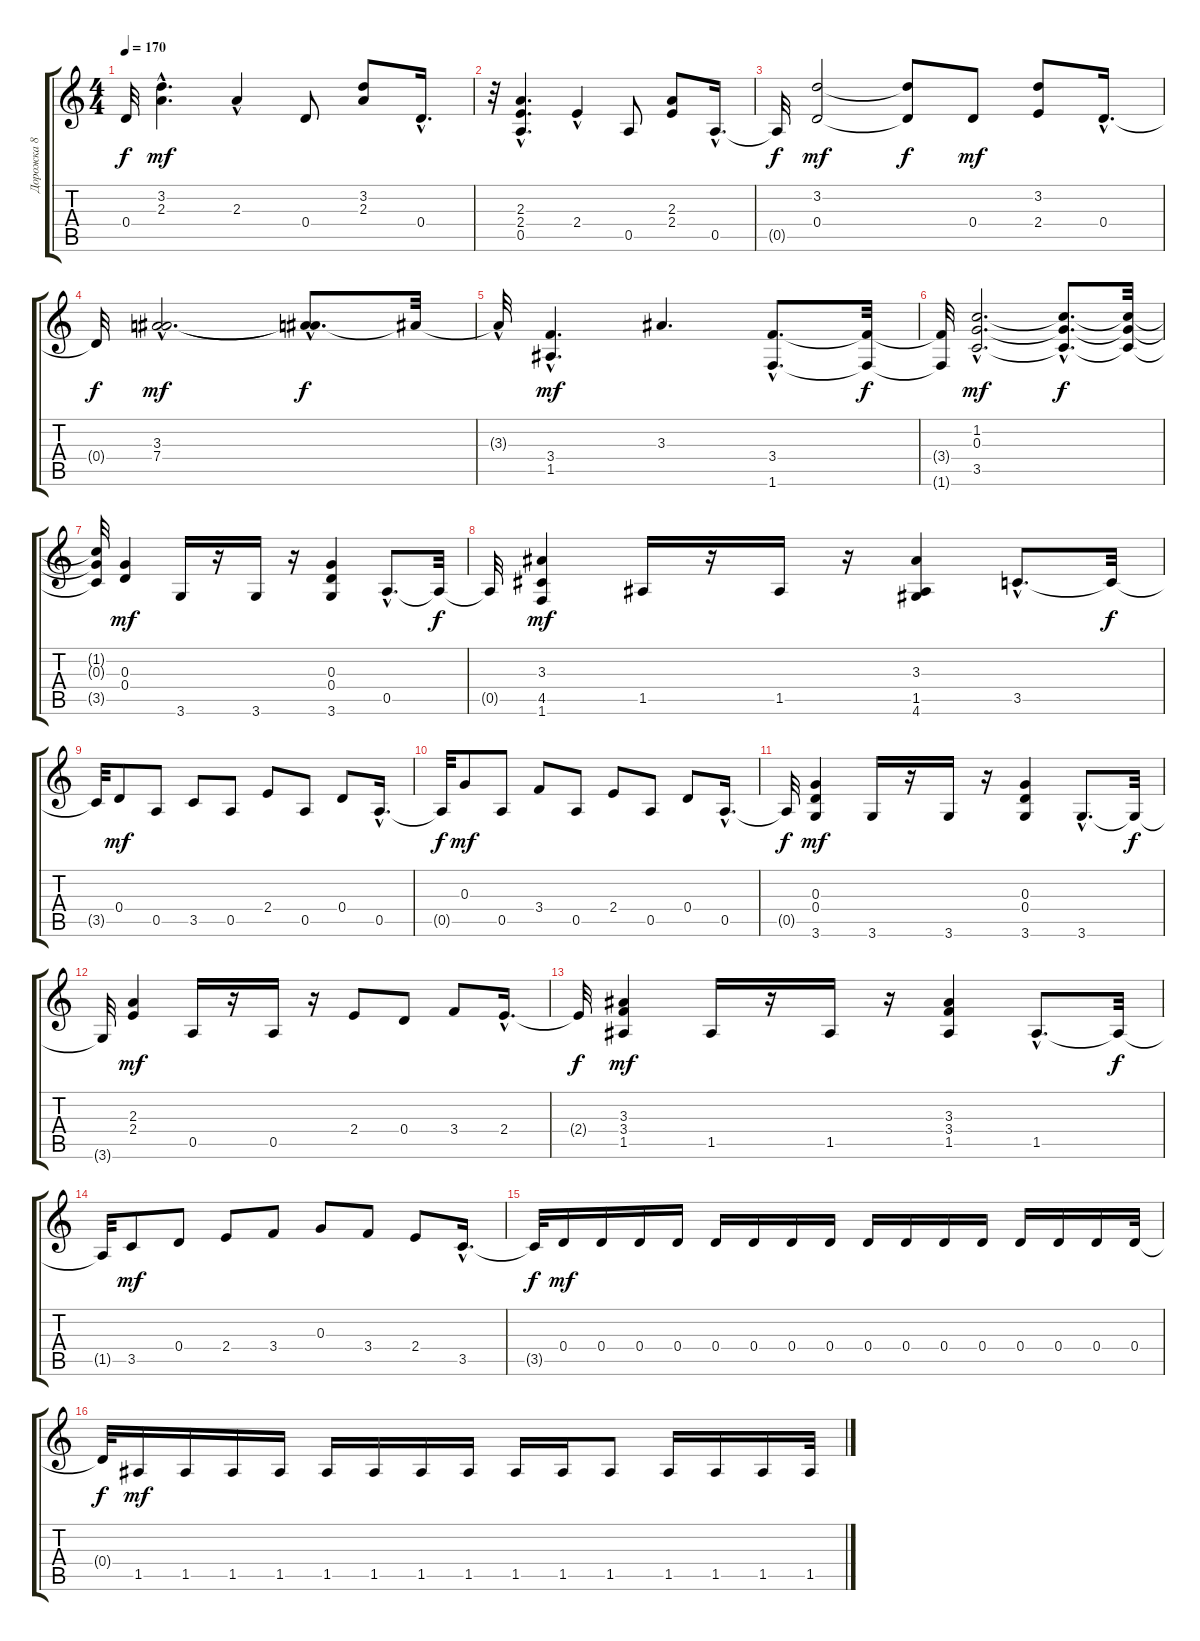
\track ("Дорожка 8" "Дорожка 8") {instrument overdrivenguitar}
\staff {score tabs}
\tuning (E4 B3 G3 D3 A2 E2) {hide}
\ts (4 4)
\tempo 170
\clef g2
\ks c
0.4{t}.32{dy f} (3.2{hac} 2.3{hac}).4{d dy mf} 2.3{hac}.4 0.4.8 (3.2 2.3).8 0.4{hac}.16{d} |
r.32 (2.3{hac} 2.4{hac} 0.5).4{d} 2.4{hac}.4 0.5.8 (2.3 2.4).8 0.5{hac}.16{d} |
0.5{t}.32{dy f} (3.2 0.4).2{dy mf} (3.2{t} 0.4{t}).8{dy f} 0.4.8{dy mf} (3.2 2.4).8 0.4{hac}.16{d} |
0.4{t}.32{dy f} (3.3{hac} 7.4{hac}).2{d dy mf} (3.3{hac t} 7.4{hac t}).8{d dy f} 3.3{t}.32 |
3.3{hac t}.32 (3.4{hac} 1.5{hac}).4{d dy mf} 3.3.4{d} (3.4{hac} 1.6{hac}).8{d} (3.4{t} 1.6{t}).32{dy f} |
(3.4{t} 1.6{t}).32 (1.2{hac} 0.3{hac} 3.5{hac}).2{d dy mf} (1.2{hac t} 0.3{hac t} 3.5{hac t}).8{d dy f} (1.2{t} 0.3{t} 3.5{t}).32 |
(1.2{t} 0.3{t} 3.5{t}).32 (0.3 0.4).4{dy mf} 3.6.16 r.16 3.6.16 r.16 (0.3 0.4 3.6).4 0.5{hac}.8{d} 0.5{t}.32{dy f} |
0.5{t}.32 (3.3 4.5 1.6).4{dy mf} 1.5.16 r.16 1.5.16 r.16 (3.3 1.5 4.6).4 3.5{hac}.8{d} 3.5{t}.32{dy f} |
3.5{t}.32 0.4.8{dy mf} 0.5.8 3.5.8 0.5.8 2.4.8 0.5.8 0.4.8 0.5{hac}.16{d} |
0.5{t}.32{dy f} 0.3.8{dy mf} 0.5.8 3.4.8 0.5.8 2.4.8 0.5.8 0.4.8 0.5{hac}.16{d} |
0.5{t}.32{dy f} (0.3 0.4 3.6).4{dy mf} 3.6.16 r.16 3.6.16 r.16 (0.3 0.4 3.6).4 3.6{hac}.8{d} 3.6{t}.32{dy f} |
3.6{t}.32 (2.3 2.4).4{dy mf} 0.5.16 r.16 0.5.16 r.16 2.4.8 0.4.8 3.4.8 2.4{hac}.16{d} |
2.4{t}.32{dy f} (3.3 3.4 1.5).4{dy mf} 1.5.16 r.16 1.5.16 r.16 (3.3 3.4 1.5).4 1.5{hac}.8{d} 1.5{t}.32{dy f} |
1.5{t}.32 3.5.8{dy mf} 0.4.8 2.4.8 3.4.8 0.3.8 3.4.8 2.4.8 3.5{hac}.16{d} |
3.5{t}.32{dy f} 0.4.16{dy mf} 0.4.16 0.4.16 0.4.16 0.4.16 0.4.16 0.4.16 0.4.16 0.4.16 0.4.16 0.4.16 0.4.16 0.4.16 0.4.16 0.4.16 0.4.32 |
0.4{t}.32{dy f} 1.5.16{dy mf} 1.5.16 1.5.16 1.5.16 1.5.16 1.5.16 1.5.16 1.5.16 1.5.16 1.5.16 1.5.8 1.5.16 1.5.16 1.5.16 1.5.32
